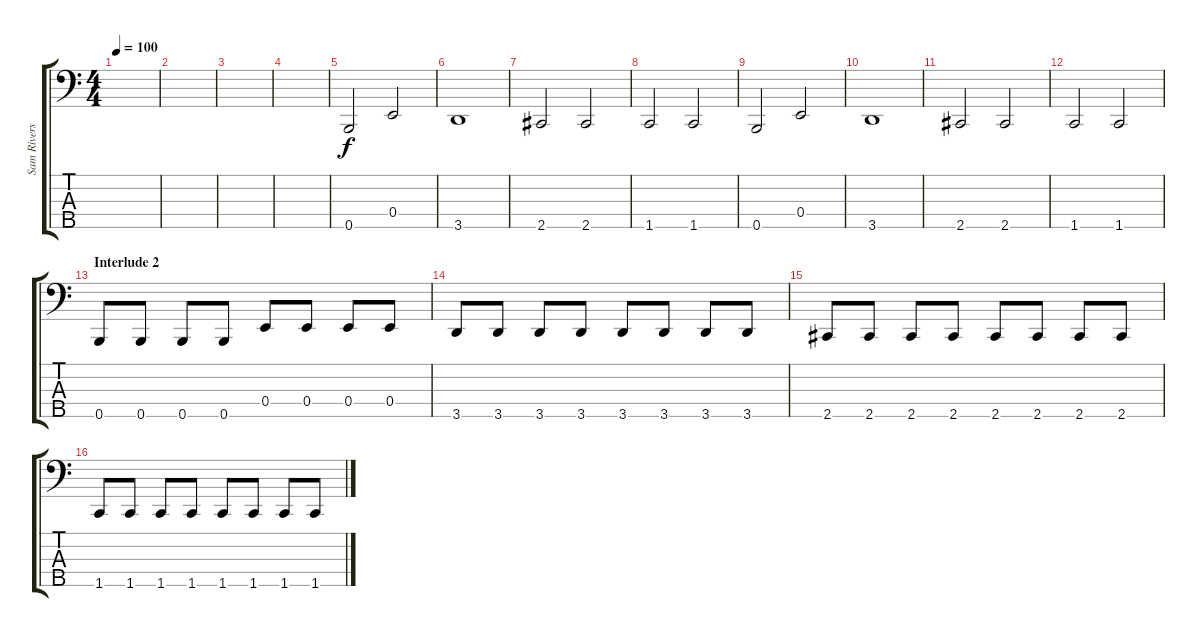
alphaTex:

\track ("Sam Rivers" "Sam Rivers") {instrument electricbassfinger}
\staff {score tabs}
\tuning (G2 D2 A1 E1 B0) {hide}
\ts (4 4)
\tempo 100
\clef f4
\ks c
|
|
|
|
0.5.2 0.4.2 |
3.5.1 |
2.5.2 2.5.2 |
1.5.2 1.5.2 |
0.5.2 0.4.2 |
3.5.1 |
2.5.2 2.5.2 |
1.5.2 1.5.2 |
\section ("" "Interlude 2")
0.5.8 0.5.8 0.5.8 0.5.8 0.4.8 0.4.8 0.4.8 0.4.8 |
3.5.8 3.5.8 3.5.8 3.5.8 3.5.8 3.5.8 3.5.8 3.5.8 |
2.5.8 2.5.8 2.5.8 2.5.8 2.5.8 2.5.8 2.5.8 2.5.8 |
1.5.8 1.5.8 1.5.8 1.5.8 1.5.8 1.5.8 1.5.8 1.5.8
